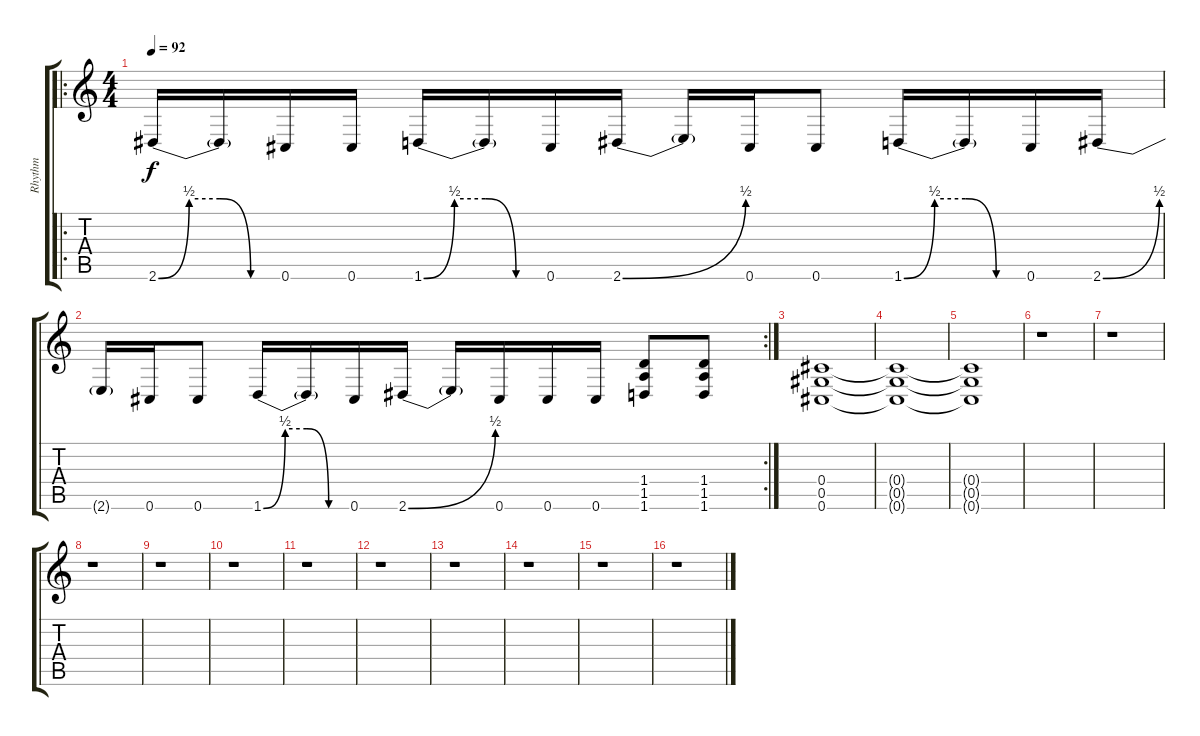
\track ("Rhythm" "Rhythm") {instrument distortionguitar}
\staff {score tabs}
\tuning (Eb4 Bb3 Gb3 Db3 Ab2 Db2) {hide}
\ro
\ts (4 4)
\tempo 92
\clef g2
\ks c
2.6{be (custom 0 0 15 2 30 2 45 0 60 0)}.16{dy f} 2.6{t}.16 0.6.16 0.6.16 1.6{be (custom 0 0 15 2 30 2 45 0 60 0)}.16 1.6{t}.16 0.6.16 2.6{be (bend 0 0 60 2)}.16 2.6{t}.16 0.6.16 0.6.8 1.6{be (custom 0 0 15 2 30 2 45 0 60 0)}.16 1.6{t}.16 0.6.16 2.6{be (bend 0 0 60 2)}.16 |
\rc 2
2.6{t}.16 0.6.16 0.6.8 1.6{be (custom 0 0 15 2 30 2 45 0 60 0)}.16 1.6{t}.16 0.6.16 2.6{be (bend 0 0 60 2)}.16 2.6{t}.16 0.6.16 0.6.16 0.6.16 (1.4 1.5 1.6).8 (1.4 1.5 1.6).8 |
(0.4 0.5 0.6).1 |
(0.4{t} 0.5{t} 0.6{t}).1 |
(0.4{t} 0.5{t} 0.6{t}).1 |
r.1 |
r.1 |
r.1 |
r.1 |
r.1 |
r.1 |
r.1 |
r.1 |
r.1 |
r.1 |
r.1
